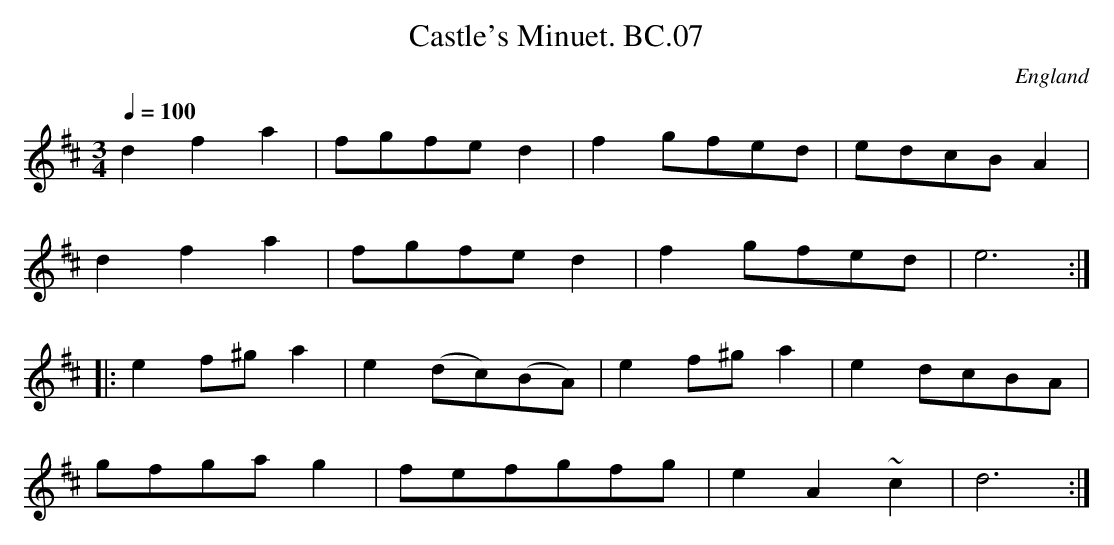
X:1
T:Castle's Minuet. BC.07
L:1/8
M:3/4
O:England
Q:1/4=100
K:D
d2 f2 a2|fgfe d2|f2 gfed|edcB A2|!
d2 f2 a2|fgfe d2|f2 gfed|e6:|!
|:e2 f^g a2|e2 (dc)(BA)|e2 f^g a2|e2 dcBA|!
gfga g2|fefgfg|e2 A2~c2|d6:|
